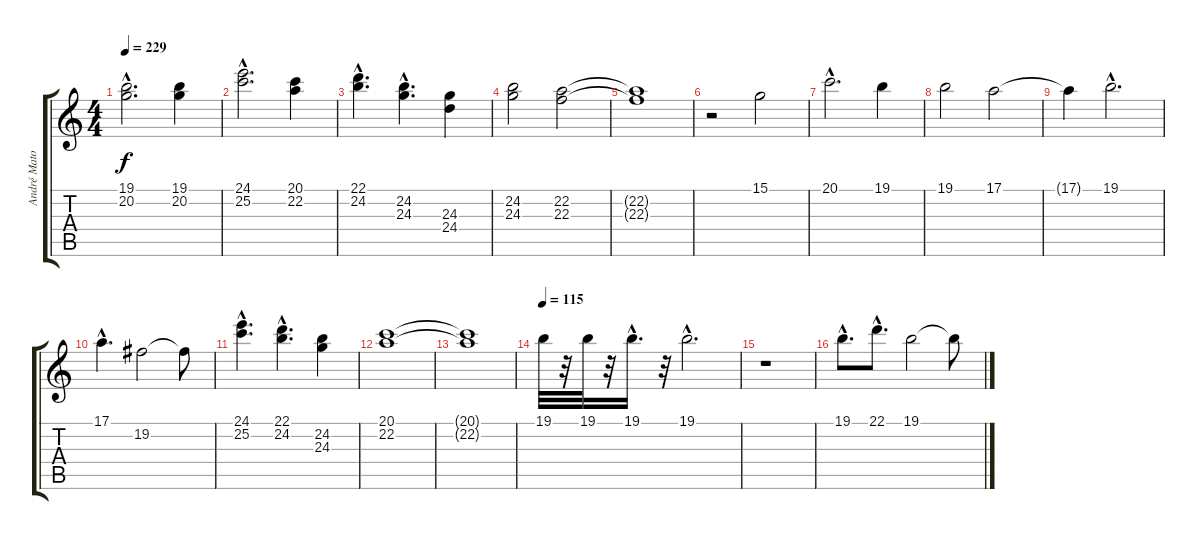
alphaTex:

\track ("André Matos (voc)" "André Mato") {instrument stringensemble1}
\staff {score tabs}
\tuning (E4 B3 G3 D3 A2 E2) {hide}
\ts (4 4)
\tempo 229
\clef g2
\ks c
(19.1{hac} 20.2{hac}).2{d dy f} (19.1 20.2).4 |
(24.1{hac} 25.2{hac}).2{d} (20.1 22.2).4 |
(22.1{hac} 24.2{hac}).4{d} (24.2{hac} 24.3{hac}).4{d} (24.3 24.4).4 |
(24.2 24.3).2 (22.2 22.3).2 |
(22.2{t} 22.3{t}).1 |
r.2 15.1.2 |
20.1{hac}.2{d} 19.1.4 |
19.1.2 17.1.2 |
17.1{t}.4 19.1{hac}.2{d} |
17.1{hac}.4{d} 19.2.2 19.2{t}.8 |
(24.1{hac} 25.2{hac}).4{d} (22.1{hac} 24.2{hac}).4{d} (24.2 24.3).4 |
(20.1 22.2).1 |
(20.1{t} 22.2{t}).1 |
\tempo 115
19.1.32 r.32 19.1.32 r.32 19.1{hac}.16{d} r.32 19.1{hac}.2{d} |
r.1 |
19.1{hac}.8{d} 22.1{hac}.8{d} 19.1.2 19.1{t}.8
